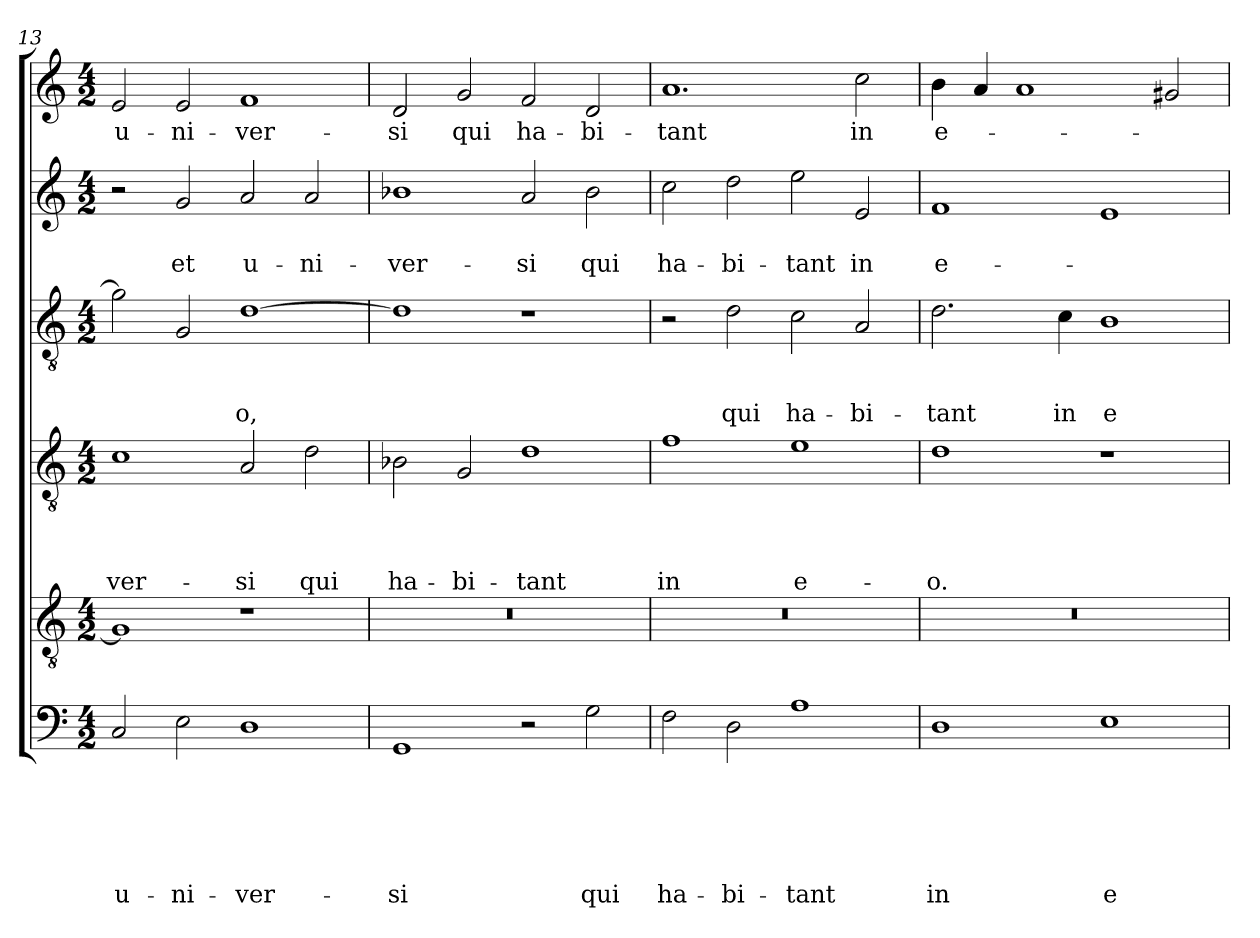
**kern	**text	**text	**text	**text	**text	**text	**kern	**kern	**text	**text	**text	**text	**kern	**text	**text	**text	**kern	**text	**text	**kern	**text
*part6	*part6	*part6	*part6	*part6	*part6	*part6	*part5	*part4	*part4	*part4	*part4	*part4	*part3	*part3	*part3	*part3	*part2	*part2	*part2	*part1	*part1
*staff6	*staff6	*staff6	*staff6	*staff6	*staff6	*staff6	*staff5	*staff4	*staff4	*staff4	*staff4	*staff4	*staff3	*staff3	*staff3	*staff3	*staff2	*staff2	*staff2	*staff1	*staff1
!!LO:LB:g=z
*clefF4	*	*	*	*	*	*	*clefGv2	*clefGv2	*	*	*	*	*clefGv2	*	*	*	*clefG2	*	*	*clefG2	*
*k[]	*	*	*	*	*	*	*k[]	*k[]	*	*	*	*	*k[]	*	*	*	*k[]	*	*	*k[]	*
*C:	*	*	*	*	*	*	*C:	*C:	*	*	*	*	*C:	*	*	*	*C:	*	*	*C:	*
*M4/2	*	*	*	*	*	*	*M4/2	*M4/2	*	*	*	*	*M4/2	*	*	*	*M4/2	*	*	*M4/2	*
=13	=13	=13	=13	=13	=13	=13	=13	=13	=13	=13	=13	=13	=13	=13	=13	=13	=13	=13	=13	=13	=13
!	!	!	!	!	!	!LO:LY:b	!	!	!	!	!	!LO:LY:b	!	!	!	!	!	!	!	!	!LO:LY:b
2C/	.	.	.	.	.	u-	1G]	1c	.	.	.	-ver-	2g\]	.	.	.	2r	.	.	2e/	u-
!	!	!	!	!	!	!LO:LY:b	!	!	!	!	!	!	!	!	!	!	!	!	!LO:LY:b	!	!LO:LY:b
2E\	.	.	.	.	.	-ni-	.	.	.	.	.	.	2G/	.	.	.	2g/	.	et	2e/	-ni-
!	!	!	!	!	!	!LO:LY:b	!	!	!	!	!	!LO:LY:b	!	!	!	!LO:LY:b	!	!	!LO:LY:b	!	!LO:LY:b
1D	.	.	.	.	.	-ver-	1r	2A/	.	.	.	-si	[1d	.	.	-o,	2a/	.	u-	1f	-ver-
!	!	!	!	!	!	!	!	!	!	!	!	!LO:LY:b	!	!	!	!	!	!	!LO:LY:b	!	!
.	.	.	.	.	.	.	.	2d\	.	.	.	qui	.	.	.	.	2a/	.	-ni-	.	.
=14	=14	=14	=14	=14	=14	=14	=14	=14	=14	=14	=14	=14	=14	=14	=14	=14	=14	=14	=14	=14	=14
!	!	!	!	!	!	!LO:LY:b	!	!	!	!	!	!LO:LY:b	!	!	!	!	!	!	!LO:LY:b	!	!LO:LY:b
1GG	.	.	.	.	.	-si	0r	2B-X\	.	.	.	ha-	1d]	.	.	.	1b-X	.	-ver-	2d/	-si
!	!	!	!	!	!	!	!	!	!	!	!	!LO:LY:b	!	!	!	!	!	!	!	!	!LO:LY:b
.	.	.	.	.	.	.	.	2G/	.	.	.	-bi-	.	.	.	.	.	.	.	2g/	qui
!	!	!	!	!	!	!	!	!	!	!	!	!LO:LY:b	!	!	!	!	!	!	!LO:LY:b	!	!LO:LY:b
2r	.	.	.	.	.	.	.	1d	.	.	.	-tant	1r	.	.	.	2a/	.	-si	2f/	ha-
!	!	!	!	!	!	!LO:LY:b	!	!	!	!	!	!	!	!	!	!	!	!	!LO:LY:b	!	!LO:LY:b
2G\	.	.	.	.	.	qui	.	.	.	.	.	.	.	.	.	.	2b-\	.	qui	2d/	-bi-
=15	=15	=15	=15	=15	=15	=15	=15	=15	=15	=15	=15	=15	=15	=15	=15	=15	=15	=15	=15	=15	=15
!	!	!	!	!	!	!LO:LY:b	!	!	!	!	!	!LO:LY:b	!	!	!	!	!	!	!LO:LY:b	!	!LO:LY:b
2F\	.	.	.	.	.	ha-	0r	1f	.	.	.	in	2r	.	.	.	2cc\	.	ha-	1.a	-tant
!	!	!	!	!	!	!LO:LY:b	!	!	!	!	!	!	!	!	!	!LO:LY:b	!	!	!LO:LY:b	!	!
2D\	.	.	.	.	.	-bi-	.	.	.	.	.	.	2d\	.	.	qui	2dd\	.	-bi-	.	.
!	!	!	!	!	!	!LO:LY:b	!	!	!	!	!	!LO:LY:b	!	!	!	!LO:LY:b	!	!	!LO:LY:b	!	!
1A	.	.	.	.	.	-tant	.	1e	.	.	.	e-	2c\	.	.	ha-	2ee\	.	-tant	.	.
!	!	!	!	!	!	!	!	!	!	!	!	!	!	!	!	!LO:LY:b	!	!	!LO:LY:b	!	!LO:LY:b
.	.	.	.	.	.	.	.	.	.	.	.	.	2A/	.	.	-bi-	2e/	.	in	2cc\	in
=16	=16	=16	=16	=16	=16	=16	=16	=16	=16	=16	=16	=16	=16	=16	=16	=16	=16	=16	=16	=16	=16
!	!	!	!	!	!	!LO:LY:b	!	!	!	!	!	!LO:LY:b	!	!	!	!LO:LY:b	!	!	!LO:LY:b	!	!LO:LY:b
1D	.	.	.	.	.	in	0r	1d	.	.	.	-o.	2.d\	.	.	-tant	1f	.	e-	4b\	e-
.	.	.	.	.	.	.	.	.	.	.	.	.	.	.	.	.	.	.	.	4a/	.
.	.	.	.	.	.	.	.	.	.	.	.	.	.	.	.	.	.	.	.	1a	.
!	!	!	!	!	!	!	!	!	!	!	!	!	!	!	!	!LO:LY:b	!	!	!	!	!
.	.	.	.	.	.	.	.	.	.	.	.	.	4c\	.	.	in	.	.	.	.	.
!	!	!	!	!	!	!LO:LY:b	!	!	!	!	!	!	!	!	!	!LO:LY:b	!	!	!	!	!
1E	.	.	.	.	.	e-	.	1r	.	.	.	.	1B	.	.	e-	1e	.	.	.	.
.	.	.	.	.	.	.	.	.	.	.	.	.	.	.	.	.	.	.	.	2g#X/	.
=	=	=	=	=	=	=	=	=	=	=	=	=	=	=	=	=	=	=	=	=	=
*-	*-	*-	*-	*-	*-	*-	*-	*-	*-	*-	*-	*-	*-	*-	*-	*-	*-	*-	*-	*-	*-
